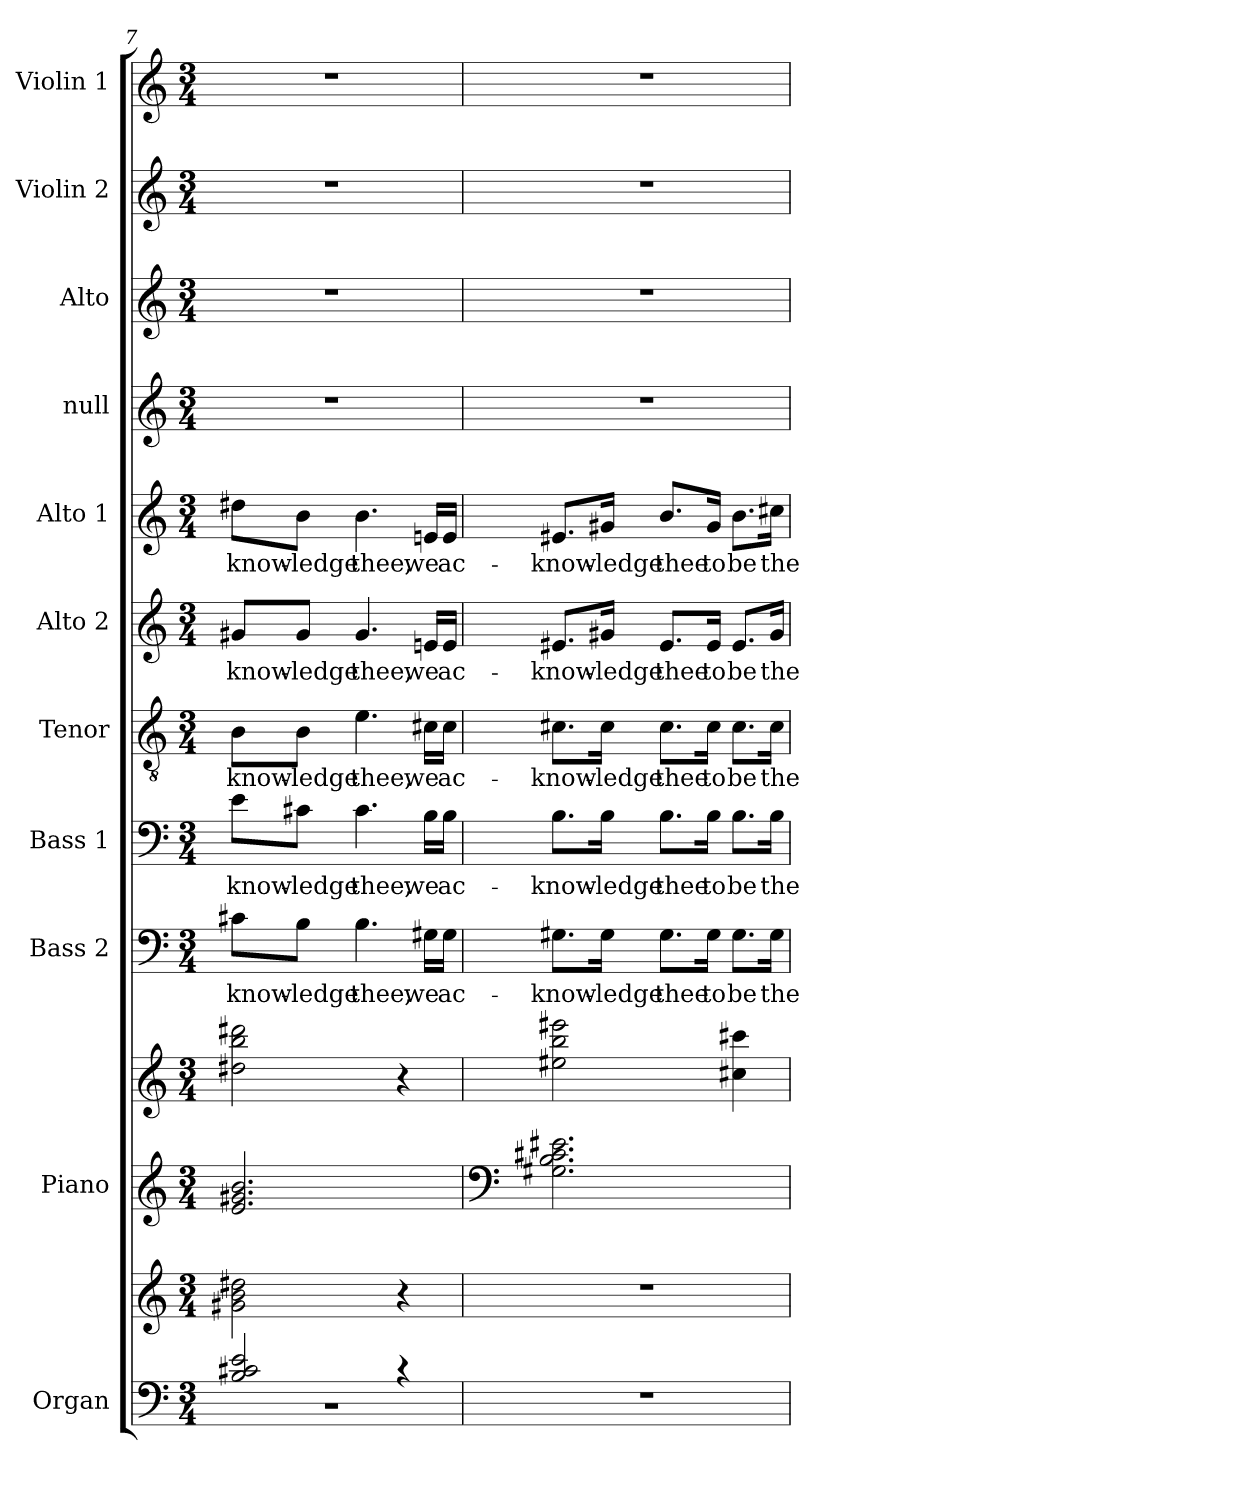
**kern	**kern	**kern	**kern	**kern	**text	**kern	**text	**kern	**text	**kern	**text	**kern	**text	**kern	**kern	**kern	**kern
*part11	*part11	*part10	*part10	*part9	*part9	*part8	*part8	*part7	*part7	*part6	*part6	*part5	*part5	*part4	*part3	*part2	*part1
*staff13	*staff12	*staff11	*staff10	*staff9	*staff9	*staff8	*staff8	*staff7	*staff7	*staff6	*staff6	*staff5	*staff5	*staff4	*staff3	*staff2	*staff1
*I"Organ	*	*I"Piano	*	*I"Bass 2	*	*I"Bass 1	*	*I"Tenor	*	*I"Alto 2	*	*I"Alto 1	*	*I"null	*I"Alto	*I"Violin 2	*I"Violin 1
*I'Org.	*	*	*	*I'B. 2	*	*I'B. 1	*	*I'T.	*	*I'A. 2	*	*I'A. 1	*	*	*	*I'Vln. 2	*I'Vln. 1
*clefF4	*clefG2	*clefG2	*clefG2	*clefF4	*	*clefF4	*	*clefGv2	*	*clefG2	*	*clefG2	*	*clefG2	*clefG2	*clefG2	*clefG2
*k[]	*k[]	*k[]	*k[]	*k[]	*	*k[]	*	*k[]	*	*k[]	*	*k[]	*	*k[]	*k[]	*k[]	*k[]
*M3/4	*M3/4	*M3/4	*M3/4	*M3/4	*	*M3/4	*	*M3/4	*	*M3/4	*	*M3/4	*	*M3/4	*M3/4	*M3/4	*M3/4
=7	=7	=7	=7	=7	=7	=7	=7	=7	=7	=7	=7	=7	=7	=7	=7	=7	=7
*^	*	*	*	*	*	*	*	*	*	*	*	*	*	*	*	*	*
!	!	!	!	!	!	!LO:LY:b	!	!LO:LY:b	!	!LO:LY:b	!	!LO:LY:b	!	!LO:LY:b	!	!	!	!
2B/ 2c#X/ 2e/	2.r	2g#X\ 2b\ 2dd#X\	2.e/ 2.g#X/ 2.b/	2dd#X\ 2bb\ 2ddd#X\	8c#X\L	-know-	8e\L	-know-	8B\L	-know-	8g#X/L	-know-	8dd#X\L	-know-	2.r	2.r	2.r	2.r
!	!	!	!	!	!	!LO:LY:b	!	!LO:LY:b	!	!LO:LY:b	!	!LO:LY:b	!	!LO:LY:b	!	!	!	!
.	.	.	.	.	8B\J	-ledge	8c#X\J	-ledge	8B\J	-ledge	8g#/J	-ledge	8b\J	-ledge	.	.	.	.
!	!	!	!	!	!	!LO:LY:b	!	!LO:LY:b	!	!LO:LY:b	!	!LO:LY:b	!	!LO:LY:b	!	!	!	!
.	.	.	.	.	4.B\	thee,	4.c#\	thee,	4.e\	thee,	4.g#/	thee,	4.b\	thee,	.	.	.	.
4r	.	4r	.	4r	.	.	.	.	.	.	.	.	.	.	.	.	.	.
!	!	!	!	!	!	!LO:LY:b	!	!LO:LY:b	!	!LO:LY:b	!	!LO:LY:b	!	!LO:LY:b	!	!	!	!
.	.	.	.	.	16G#X\LL	we	16B\LL	we	16c#X\LL	we	16en/LL	we	16en/LL	we	.	.	.	.
!	!	!	!	!	!	!LO:LY:b	!	!LO:LY:b	!	!LO:LY:b	!	!LO:LY:b	!	!LO:LY:b	!	!	!	!
.	.	.	.	.	16G#\JJ	ac-	16B\JJ	ac-	16c#\JJ	ac-	16e/JJ	ac-	16e/JJ	ac-	.	.	.	.
*v	*v	*	*	*	*	*	*	*	*	*	*	*	*	*	*	*	*	*
=8	=8	=8	=8	=8	=8	=8	=8	=8	=8	=8	=8	=8	=8	=8	=8	=8	=8
*	*	*clefF4	*	*	*	*	*	*	*	*	*	*	*	*	*	*	*
!	!	!	!	!	!LO:LY:b	!	!LO:LY:b	!	!LO:LY:b	!	!LO:LY:b	!	!LO:LY:b	!	!	!	!
2.r	2.r	2.G#X\ 2.B\ 2.c#X\ 2.e#X\	2ee#X\ 2bb\ 2eee#X\	8.G#X\L	-know-	8.B\L	-know-	8.c#X\L	-know-	8.e#X/L	-know-	8.e#X/L	-know-	2.r	2.r	2.r	2.r
!	!	!	!	!	!LO:LY:b	!	!LO:LY:b	!	!LO:LY:b	!	!LO:LY:b	!	!LO:LY:b	!	!	!	!
.	.	.	.	16G#\Jk	-ledge	16B\Jk	-ledge	16c#\Jk	-ledge	16g#X/Jk	-ledge	16g#X/Jk	-ledge	.	.	.	.
!	!	!	!	!	!LO:LY:b	!	!LO:LY:b	!	!LO:LY:b	!	!LO:LY:b	!	!LO:LY:b	!	!	!	!
.	.	.	.	8.G#\L	thee	8.B\L	thee	8.c#\L	thee	8.e#/L	thee	8.b/L	thee	.	.	.	.
!	!	!	!	!	!LO:LY:b	!	!LO:LY:b	!	!LO:LY:b	!	!LO:LY:b	!	!LO:LY:b	!	!	!	!
.	.	.	.	16G#\Jk	to	16B\Jk	to	16c#\Jk	to	16e#/Jk	to	16g#/Jk	to	.	.	.	.
!	!	!	!	!	!LO:LY:b	!	!LO:LY:b	!	!LO:LY:b	!	!LO:LY:b	!	!LO:LY:b	!	!	!	!
.	.	.	4cc#X\ 4ccc#X\	8.G#\L	be	8.B\L	be	8.c#\L	be	8.e#/L	be	8.b\L	be	.	.	.	.
!	!	!	!	!	!LO:LY:b	!	!LO:LY:b	!	!LO:LY:b	!	!LO:LY:b	!	!LO:LY:b	!	!	!	!
.	.	.	.	16G#\Jk	the	16B\Jk	the	16c#\Jk	the	16g#/Jk	the	16cc#X\Jk	the	.	.	.	.
=	=	=	=	=	=	=	=	=	=	=	=	=	=	=	=	=	=
*-	*-	*-	*-	*-	*-	*-	*-	*-	*-	*-	*-	*-	*-	*-	*-	*-	*-
